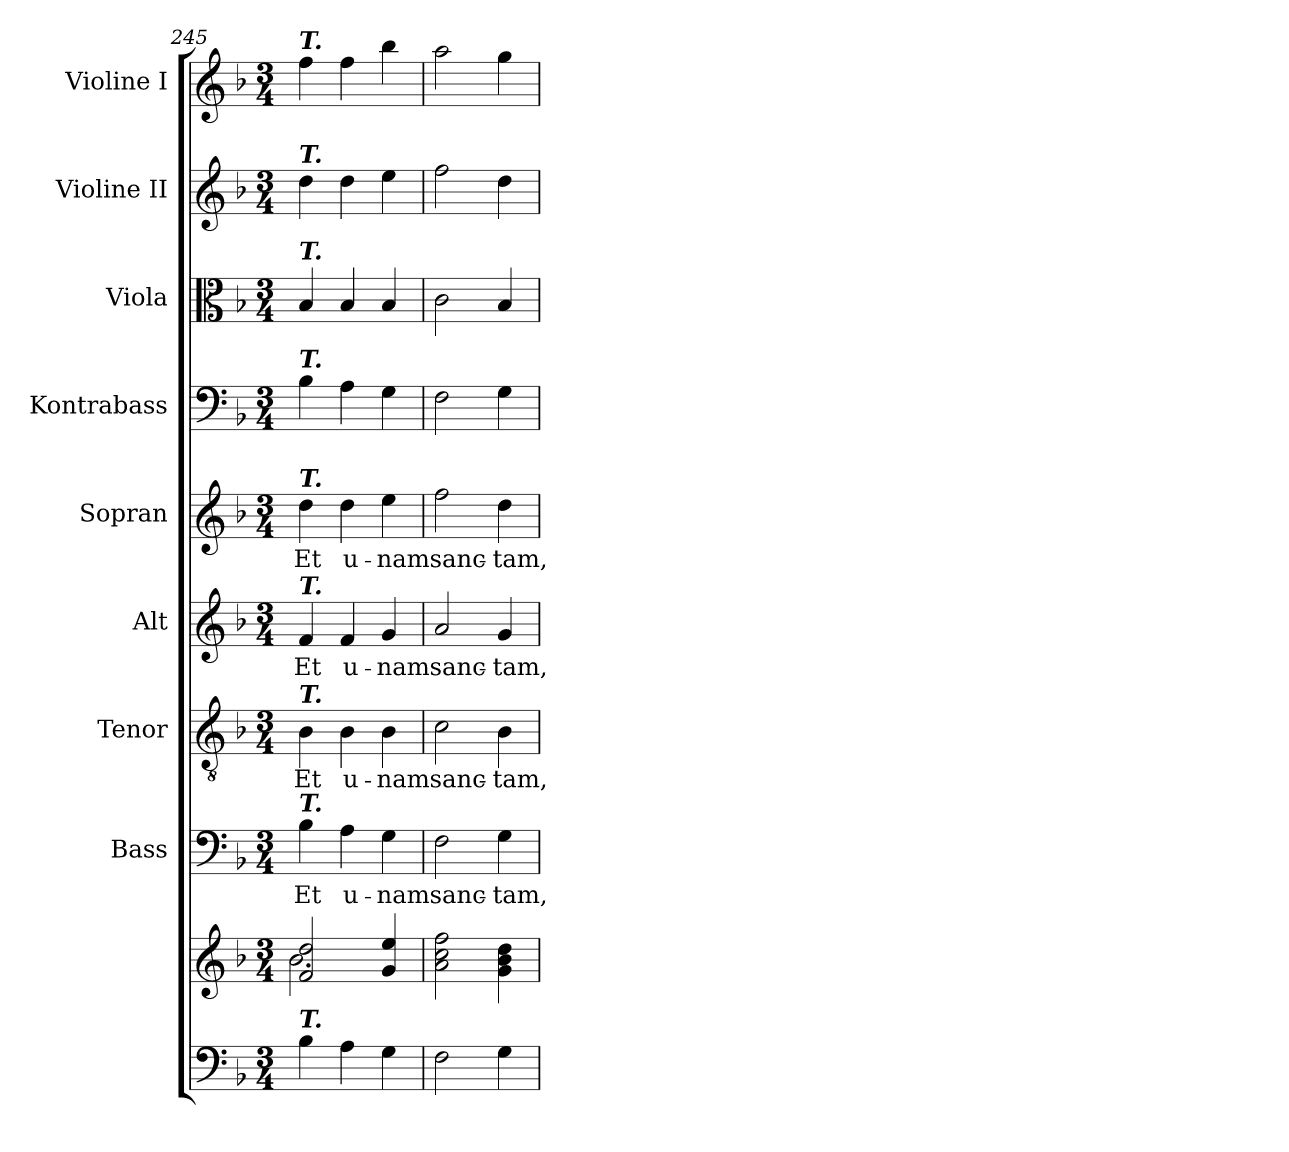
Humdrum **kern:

**kern	**kern	**kern	**text	**kern	**text	**kern	**text	**kern	**text	**kern	**kern	**kern	**kern
*part9	*part9	*part8	*part8	*part7	*part7	*part6	*part6	*part5	*part5	*part4	*part3	*part2	*part1
*staff10	*staff9	*staff8	*staff8	*staff7	*staff7	*staff6	*staff6	*staff5	*staff5	*staff4	*staff3	*staff2	*staff1
*	*	*I"Bass	*	*I"Tenor	*	*I"Alt	*	*I"Sopran	*	*I"Kontrabass	*I"Viola	*I"Violine II	*I"Violine I
*	*	*I'B.	*	*I'T.	*	*I'A.	*	*I'S.	*	*I'Kb.	*I'Vla.	*I'Vl. II	*I'Vl. I
*clefF4	*clefG2	*clefF4	*	*clefGv2	*	*clefG2	*	*clefG2	*	*clefF4	*clefC3	*clefG2	*clefG2
*	*	*	*	*	*	*	*	*	*	*ITrd7c12	*	*	*
*k[b-]	*k[b-]	*k[b-]	*	*k[b-]	*	*k[b-]	*	*k[b-]	*	*k[b-]	*k[b-]	*k[b-]	*k[b-]
*F:	*F:	*F:	*	*F:	*	*F:	*	*F:	*	*F:	*F:	*F:	*F:
*M3/4	*M3/4	*M3/4	*	*M3/4	*	*M3/4	*	*M3/4	*	*M3/4	*M3/4	*M3/4	*M3/4
=245	=245	=245	=245	=245	=245	=245	=245	=245	=245	=245	=245	=245	=245
*	*^	*	*	*	*	*	*	*	*	*	*	*	*
!	!	!	!	!	!	!	!	!	!	!	!	!	!	!LO:TX:a:Bi:t=T.
!	!	!	!	!	!	!	!	!	!	!	!	!	!LO:TX:a:Bi:t=T.	!
!	!	!	!	!	!	!	!	!	!	!	!	!LO:TX:a:Bi:t=T.	!	!
!	!	!	!	!	!	!	!	!	!	!	!LO:TX:a:Bi:t=T.	!	!	!
!	!	!	!	!	!	!	!	!	!LO:TX:a:Bi:t=T.	!	!	!	!	!
!	!	!	!	!	!	!	!LO:TX:a:Bi:t=T.	!	!	!	!	!	!	!
!	!	!	!	!	!LO:TX:a:Bi:t=T.	!	!	!	!	!	!	!	!	!
!	!	!	!LO:TX:a:Bi:t=T.	!	!	!	!	!	!	!	!	!	!	!
!LO:TX:a:Bi:t=T.	!	!	!	!	!	!	!	!	!	!	!	!	!	!
!	!	!	!	!LO:LY:b	!	!LO:LY:b	!	!LO:LY:b	!	!LO:LY:b	!	!	!	!
4B-\	2f/ 2dd/	2.b-\	4B-\	Et	4B-\	Et	4f/	Et	4dd\	Et	4BB-\	4B-/	4dd\	4ff\
!	!	!	!	!LO:LY:b	!	!LO:LY:b	!	!LO:LY:b	!	!LO:LY:b	!	!	!	!
4A\	.	.	4A\	u-	4B-\	u-	4f/	u-	4dd\	u-	4AA\	4B-/	4dd\	4ff\
!	!	!	!	!LO:LY:b	!	!LO:LY:b	!	!LO:LY:b	!	!LO:LY:b	!	!	!	!
4G\	4g/ 4ee/	.	4G\	-nam	4B-\	-nam	4g/	-nam	4ee\	-nam	4GG\	4B-/	4ee\	4bb-\
*	*v	*v	*	*	*	*	*	*	*	*	*	*	*	*
!!LO:PB:g=z
=246	=246	=246	=246	=246	=246	=246	=246	=246	=246	=246	=246	=246	=246
!	!	!	!LO:LY:b	!	!LO:LY:b	!	!LO:LY:b	!	!LO:LY:b	!	!	!	!
2F\	2a\ 2cc\ 2ff\	2F\	sanc-	2c\	sanc-	2a/	sanc-	2ff\	sanc-	2FF\	2c\	2ff\	2aa\
!	!	!	!LO:LY:b	!	!LO:LY:b	!	!LO:LY:b	!	!LO:LY:b	!	!	!	!
4G\	4g\ 4b-\ 4dd\	4G\	-tam,	4B-\	-tam,	4g/	-tam,	4dd\	-tam,	4GG\	4B-/	4dd\	4gg\
=	=	=	=	=	=	=	=	=	=	=	=	=	=
*-	*-	*-	*-	*-	*-	*-	*-	*-	*-	*-	*-	*-	*-
